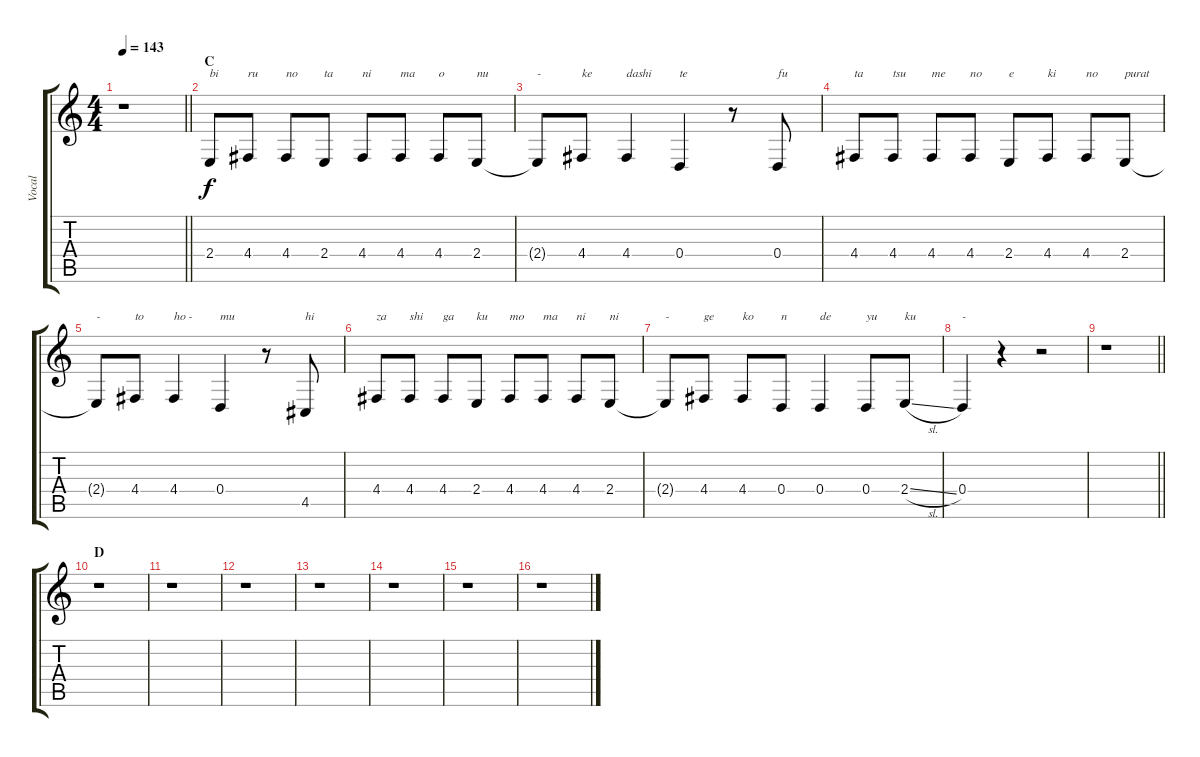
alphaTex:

\track ("Vocal" "Vocal") {instrument clarinet}
\staff {score tabs}
\tuning (E4 B3 G3 D3 A2 E2) {hide}
\ts (4 4)
\tempo 143
\clef g2
\barLineRight lightlight
\ks c
r.1{dy f} |
\section ("" "C")
2.4.8{txt "bi"} 4.4.8{txt "ru"} 4.4.8{txt "no"} 2.4.8{txt "ta"} 4.4.8{txt "ni"} 4.4.8{txt "ma"} 4.4.8{txt "o"} 2.4.8{txt "nu"} |
2.4{t}.8{txt "-"} 4.4.8{txt "ke"} 4.4.4{txt "dashi"} 0.4.4{txt "te"} r.8 0.4.8{txt "fu"} |
4.4.8{txt "ta"} 4.4.8{txt "tsu"} 4.4.8{txt "me"} 4.4.8{txt "no"} 2.4.8{txt "e"} 4.4.8{txt "ki"} 4.4.8{txt "no"} 2.4.8{txt "purat"} |
2.4{t}.8{txt "-"} 4.4.8{txt "to"} 4.4.4{txt "ho -"} 0.4.4{txt "mu"} r.8 4.5.8{txt "hi"} |
4.4.8{txt "za"} 4.4.8{txt "shi"} 4.4.8{txt "ga"} 2.4.8{txt "ku"} 4.4.8{txt "mo"} 4.4.8{txt "ma"} 4.4.8{txt "ni"} 2.4.8{txt "ni"} |
2.4{t}.8{txt "-"} 4.4.8{txt "ge"} 4.4.8{txt "ko"} 0.4.8{txt "n"} 0.4.4{txt "de"} 0.4.8{txt "yu"} 2.4{sl}.8{txt "ku"} |
0.4.4{txt "-"} r.4 r.2 |
\barLineRight lightlight
r.1 |
\section ("" "D")
r.1 |
r.1 |
r.1 |
r.1 |
r.1 |
r.1 |
r.1
